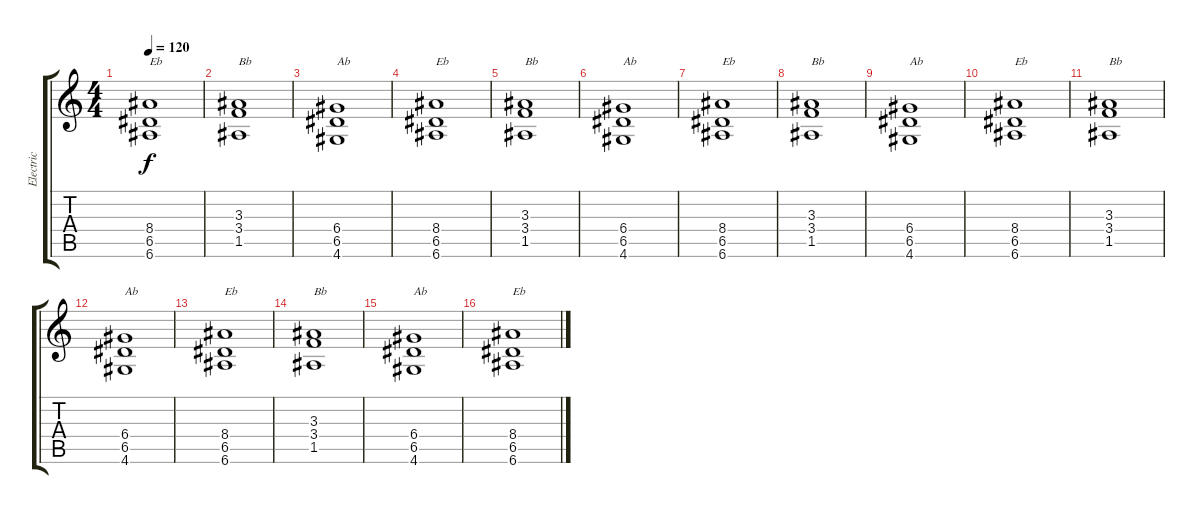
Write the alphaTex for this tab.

\track ("Electric" "Electric") {instrument overdrivenguitar}
\staff {score tabs}
\tuning (E4 B3 G3 D3 A2 E2) {hide}
\ts (4 4)
\tempo 120
\clef g2
\ks c
(8.4 6.5 6.6).1{txt "Eb" dy f} |
(3.3 3.4 1.5).1{txt "Bb"} |
(6.4 6.5 4.6).1{txt "Ab"} |
(8.4 6.5 6.6).1{txt "Eb"} |
(3.3 3.4 1.5).1{txt "Bb"} |
(6.4 6.5 4.6).1{txt "Ab"} |
(8.4 6.5 6.6).1{txt "Eb"} |
(3.3 3.4 1.5).1{txt "Bb"} |
(6.4 6.5 4.6).1{txt "Ab"} |
(8.4 6.5 6.6).1{txt "Eb"} |
(3.3 3.4 1.5).1{txt "Bb"} |
(6.4 6.5 4.6).1{txt "Ab"} |
(8.4 6.5 6.6).1{txt "Eb"} |
(3.3 3.4 1.5).1{txt "Bb"} |
(6.4 6.5 4.6).1{txt "Ab"} |
(8.4 6.5 6.6).1{txt "Eb"}
